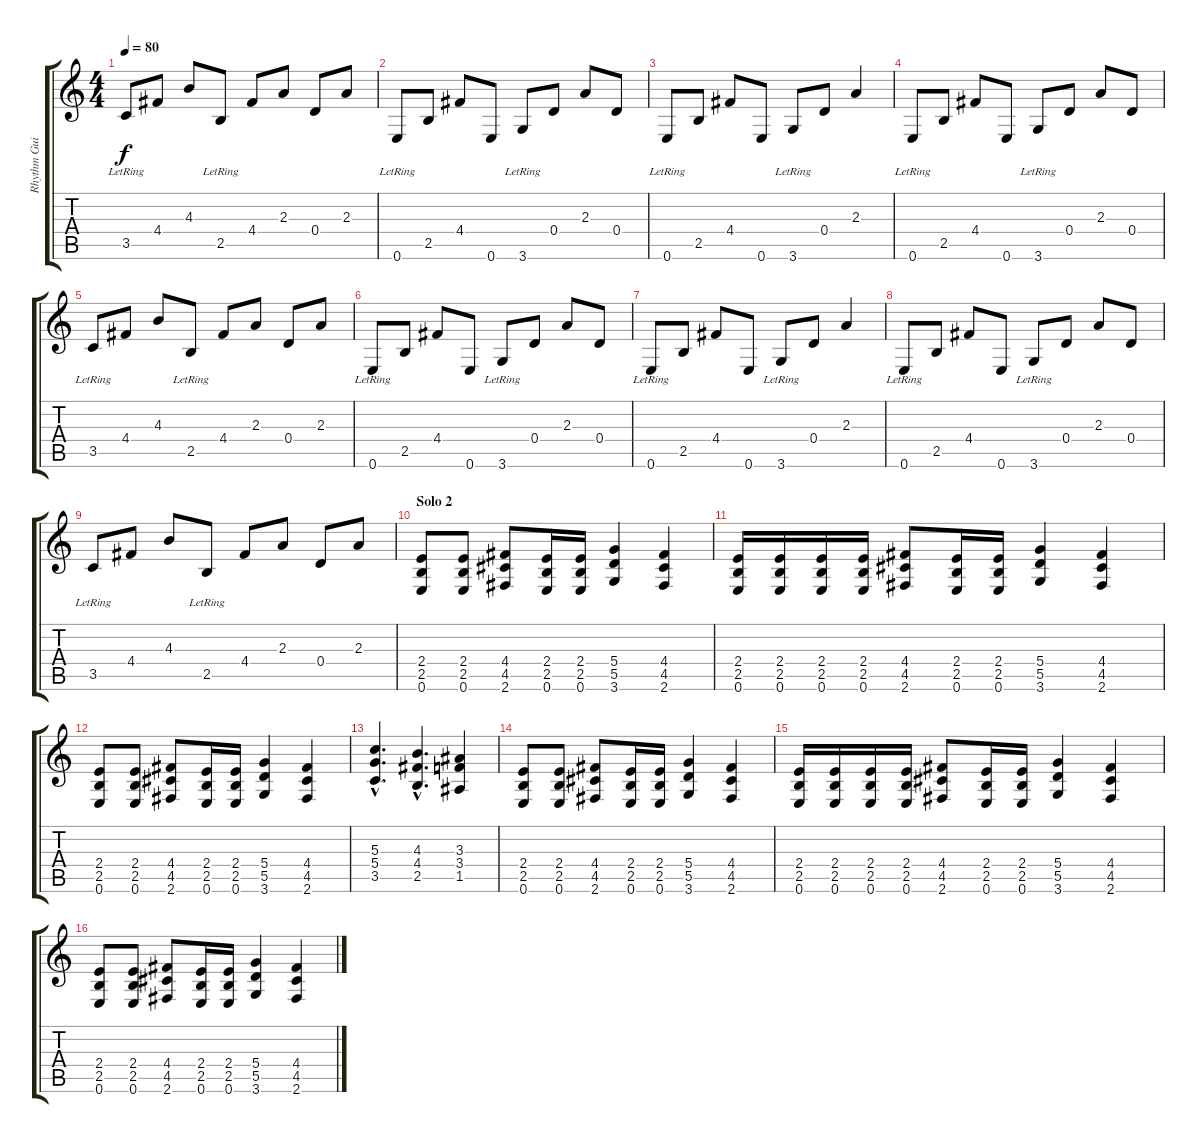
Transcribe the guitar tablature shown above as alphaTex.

\track ("Rhythm Guitar" "Rhythm Gui") {instrument electricguitarclean}
\staff {score tabs}
\tuning (E4 B3 G3 D3 A2 E2) {hide}
\ts (4 4)
\tempo 80
\clef g2
\ks c
3.5{lr}.8{dy f} 4.4.8 4.3.8 2.5{lr}.8 4.4.8 2.3.8 0.4.8 2.3.8 |
0.6{lr}.8 2.5.8 4.4.8 0.6.8 3.6{lr}.8 0.4.8 2.3.8 0.4.8 |
0.6{lr}.8 2.5.8 4.4.8 0.6.8 3.6{lr}.8 0.4.8 2.3.4 |
0.6{lr}.8 2.5.8 4.4.8 0.6.8 3.6{lr}.8 0.4.8 2.3.8 0.4.8 |
3.5{lr}.8 4.4.8 4.3.8 2.5{lr}.8 4.4.8 2.3.8 0.4.8 2.3.8 |
0.6{lr}.8 2.5.8 4.4.8 0.6.8 3.6{lr}.8 0.4.8 2.3.8 0.4.8 |
0.6{lr}.8 2.5.8 4.4.8 0.6.8 3.6{lr}.8 0.4.8 2.3.4 |
0.6{lr}.8 2.5.8 4.4.8 0.6.8 3.6{lr}.8 0.4.8 2.3.8 0.4.8 |
3.5{lr}.8 4.4.8 4.3.8 2.5{lr}.8 4.4.8 2.3.8 0.4.8 2.3.8 |
\section ("" "Solo 2")
(2.4 2.5 0.6).8{instrument overdrivenguitar} (2.4 2.5 0.6).8 (4.4 4.5 2.6).8 (2.4 2.5 0.6).16 (2.4 2.5 0.6).16 (5.4 5.5 3.6).4 (4.4 4.5 2.6).4 |
(2.4 2.5 0.6).16 (2.4 2.5 0.6).16 (2.4 2.5 0.6).16 (2.4 2.5 0.6).16 (4.4 4.5 2.6).8 (2.4 2.5 0.6).16 (2.4 2.5 0.6).16 (5.4 5.5 3.6).4 (4.4 4.5 2.6).4 |
(2.4 2.5 0.6).8 (2.4 2.5 0.6).8 (4.4 4.5 2.6).8 (2.4 2.5 0.6).16 (2.4 2.5 0.6).16 (5.4 5.5 3.6).4 (4.4 4.5 2.6).4 |
(5.3{hac} 5.4{hac} 3.5{hac}).4{d} (4.3{hac} 4.4{hac} 2.5{hac}).4{d} (3.3 3.4 1.5).4 |
(2.4 2.5 0.6).8 (2.4 2.5 0.6).8 (4.4 4.5 2.6).8 (2.4 2.5 0.6).16 (2.4 2.5 0.6).16 (5.4 5.5 3.6).4 (4.4 4.5 2.6).4 |
(2.4 2.5 0.6).16 (2.4 2.5 0.6).16 (2.4 2.5 0.6).16 (2.4 2.5 0.6).16 (4.4 4.5 2.6).8 (2.4 2.5 0.6).16 (2.4 2.5 0.6).16 (5.4 5.5 3.6).4 (4.4 4.5 2.6).4 |
(2.4 2.5 0.6).8 (2.4 2.5 0.6).8 (4.4 4.5 2.6).8 (2.4 2.5 0.6).16 (2.4 2.5 0.6).16 (5.4 5.5 3.6).4 (4.4 4.5 2.6).4
